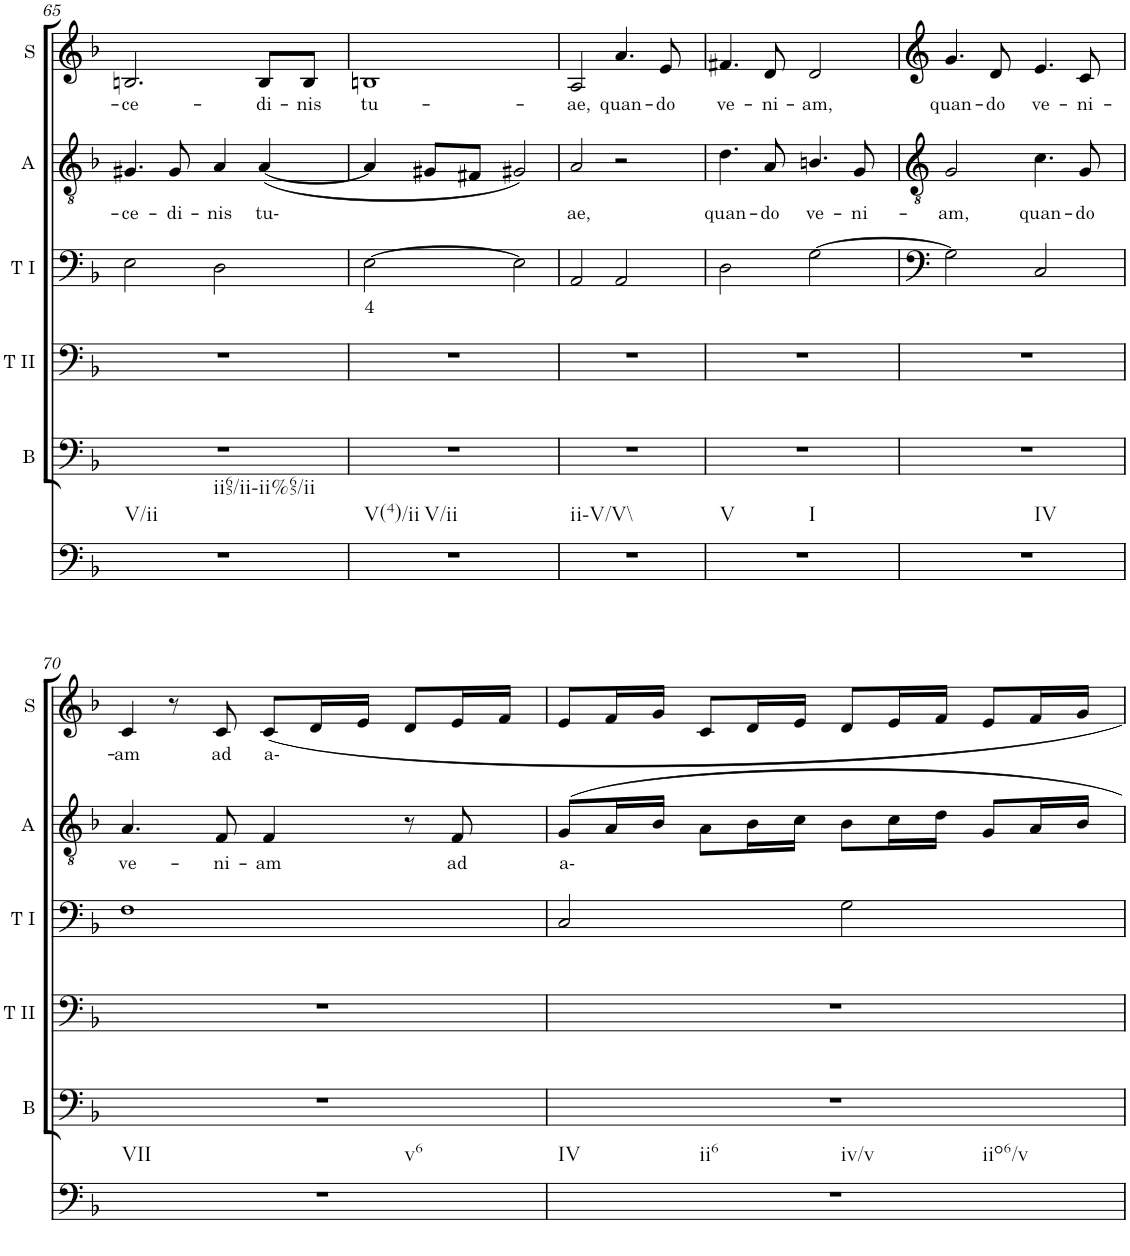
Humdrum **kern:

**kern	**kern	**kern	**kern	**text	**kern	**text	**kern	**text
*part6	*part5	*part4	*part3	*part3	*part2	*part2	*part1	*part1
*staff6	*staff5	*staff4	*staff3	*staff3	*staff2	*staff2	*staff1	*staff1
*I"Continuo	*I"Bass	*I"Tenor II	*I"Tenor I	*	*I"Alto	*	*I"Soprano	*
*	*I'B	*I'T II	*I'T I	*	*I'A	*	*I'S	*
!!LO:PB:g=z
*clefF4	*clefF4	*clefF4	*clefF4	*	*clefF4	*	*clefF4	*
*k[b-]	*k[b-]	*k[b-]	*k[b-]	*	*k[b-]	*	*k[b-]	*
*	*	*	*	*	*M4/4	*	*M4/4	*
=65	=65	=65	=65	=65	=65	=65	=65	=65
!LO:TX:b:t=V/ii	!	!	!	!	!	!	!	!
!LO:TX:b:t=ii65/ii-ii%65/ii	!	!	!	!	!	!	!	!
!	!	!	!	!	!	!LO:LY:b	!	!LO:LY:b
1r	1r	1r	2E\	.	4.G#X/	ce-	2.Bn/	ce-
!	!	!	!	!	!	!LO:LY:b	!	!
.	.	.	.	.	8G#/	di-	.	.
!	!	!	!	!	!	!LO:LY:b	!	!
.	.	.	2D\	.	4A/	nis	.	.
!	!	!	!	!	!	!LO:LY:b	!	!LO:LY:b
.	.	.	.	.	([4A/	tu-	8B/L	di-
!	!	!	!	!	!	!	!	!LO:LY:b
.	.	.	.	.	.	.	8B/J	nis
=66	=66	=66	=66	=66	=66	=66	=66	=66
!LO:TX:b:t=V(4)/ii	!	!	!	!	!	!	!	!
!LO:TX:b:t=V/ii	!	!	!	!	!	!	!	!
!	!	!	!	!LO:LY:b	!	!	!	!LO:LY:b
1r	1r	1r	[2E\	4	4A/]	.	1Bn	tu-
.	.	.	.	.	8G#X/L	.	.	.
.	.	.	.	.	8F#X/J	.	.	.
.	.	.	2E\]	.	2G#X/)	.	.	.
=67	=67	=67	=67	=67	=67	=67	=67	=67
!LO:TX:b:t=ii\\-V/V\\	!	!	!	!	!	!	!	!
!	!	!	!	!	!	!LO:LY:b	!	!LO:LY:b
1r	1r	1r	2AA/	.	2A/	ae,	2A/	ae,
!	!	!	!	!	!	!	!	!LO:LY:b
.	.	.	2AA/	.	2r	.	4.a/	quan-
!	!	!	!	!	!	!	!	!LO:LY:b
.	.	.	.	.	.	.	8e/	do
=68	=68	=68	=68	=68	=68	=68	=68	=68
!LO:TX:b:t=V	!	!	!	!	!	!	!	!
!LO:TX:b:t=I	!	!	!	!	!	!	!	!
!	!	!	!	!	!	!LO:LY:b	!	!LO:LY:b
1r	1r	1r	2D\	.	4.d\	quan-	4.f#X/	ve-
!	!	!	!	!	!	!LO:LY:b	!	!LO:LY:b
.	.	.	.	.	8A/	do	8d/	ni-
!	!	!	!	!	!	!LO:LY:b	!	!LO:LY:b
.	.	.	[2G\	.	4.Bn/	ve-	2d/	am,
!	!	!	!	!	!	!LO:LY:b	!	!
.	.	.	.	.	8G/	ni-	.	.
=69	=69	=69	=69	=69	=69	=69	=69	=69
!LO:TX:b:t=IV	!	!	!	!	!	!	!	!
!	!	!	!	!	!	!LO:LY:b	!	!LO:LY:b
1r	1r	1r	2G\]	.	2G/	am,	4.g/	quan-
!	!	!	!	!	!	!	!	!LO:LY:b
.	.	.	.	.	.	.	8d/	do
!	!	!	!	!	!	!LO:LY:b	!	!LO:LY:b
.	.	.	2C/	.	4.c\	quan-	4.e/	ve-
!	!	!	!	!	!	!LO:LY:b	!	!LO:LY:b
.	.	.	.	.	8G/	do	8c/	ni-
!!LO:LB:g=z
=70	=70	=70	=70	=70	=70	=70	=70	=70
!LO:TX:b:t=VII	!	!	!	!	!	!	!	!
!LO:TX:b:t=v6	!	!	!	!	!	!	!	!
!	!	!	!	!	!	!LO:LY:b	!	!LO:LY:b
1r	1r	1r	1F	.	4.A/	ve-	4c/	am
.	.	.	.	.	.	.	8r	.
!	!	!	!	!	!	!LO:LY:b	!	!LO:LY:b
.	.	.	.	.	8F/	ni-	8c/	ad
!	!	!	!	!	!	!LO:LY:b	!	!LO:LY:b
.	.	.	.	.	4F/	am	8c/L	a-
.	.	.	.	.	.	.	16d/L	.
.	.	.	.	.	.	.	16e/JJ	.
.	.	.	.	.	8r	.	8d/L	.
!	!	!	!	!	!	!LO:LY:b	!	!
.	.	.	.	.	8F/	ad	16e/L	.
.	.	.	.	.	.	.	16f/JJ	.
=71	=71	=71	=71	=71	=71	=71	=71	=71
!LO:TX:b:t=IV	!	!	!	!	!	!	!	!
!LO:TX:b:t=ii6	!	!	!	!	!	!	!	!
!LO:TX:b:t=iv/v	!	!	!	!	!	!	!	!
!LO:TX:b:t=iio6/v	!	!	!	!	!	!	!	!
!	!	!	!	!	!	!LO:LY:b	!	!
1r	1r	1r	2C/	.	8G/L	a-	8e/L	.
.	.	.	.	.	16A/L	.	16f/L	.
.	.	.	.	.	16B-/JJ	.	16g/JJ	.
.	.	.	.	.	8A\L	.	8c/L	.
.	.	.	.	.	16B-\L	.	16d/L	.
.	.	.	.	.	16c\JJ	.	16e/JJ	.
.	.	.	2G\	.	8B-\L	.	8d/L	.
.	.	.	.	.	16c\L	.	16e/L	.
.	.	.	.	.	16d\JJ	.	16f/JJ	.
.	.	.	.	.	8G/L	.	8e/L	.
.	.	.	.	.	16A/L	.	16f/L	.
.	.	.	.	.	16B-/JJ	.	16g/JJ	.
=	=	=	=	=	=	=	=	=
*-	*-	*-	*-	*-	*-	*-	*-	*-
